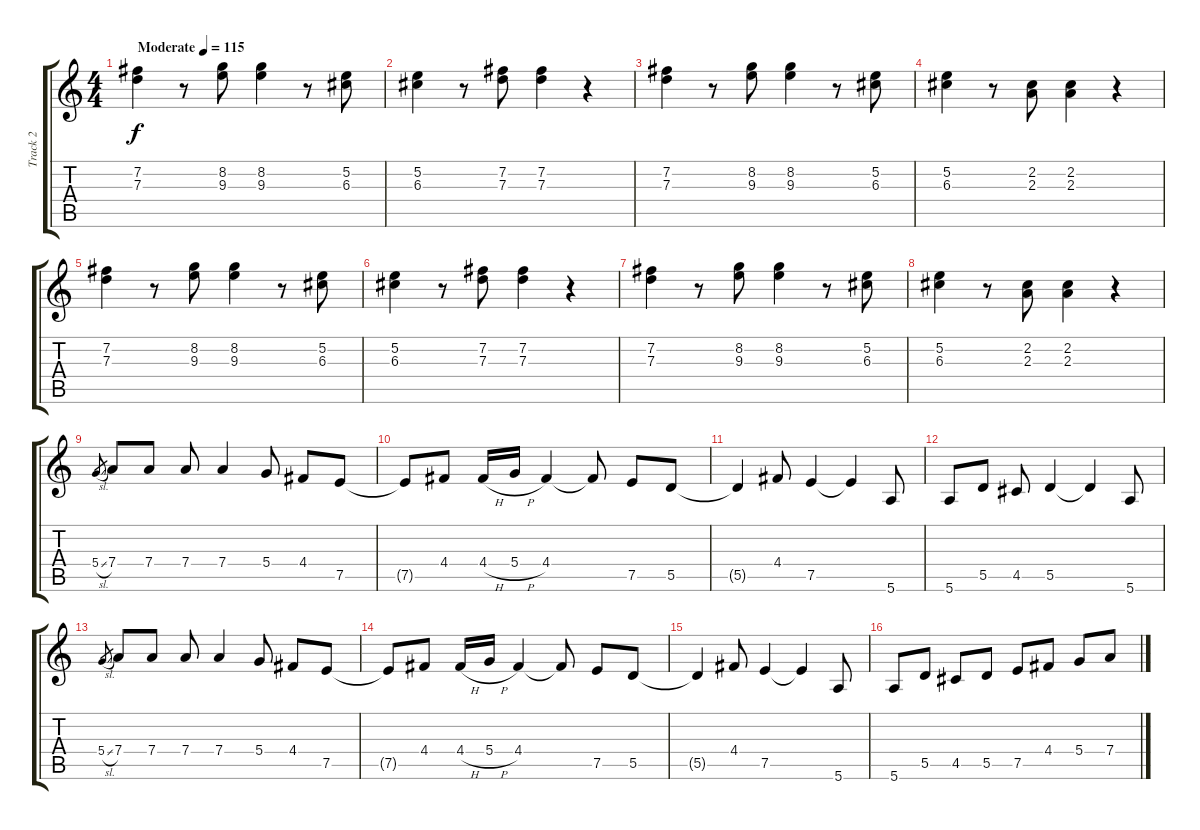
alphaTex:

\track ("Track 2" "Track 2") {instrument acousticguitarsteel}
\staff {score tabs}
\tuning (E4 B3 G3 D3 A2 E2) {hide}
\ts (4 4)
\tempo (115 "Moderate")
\clef g2
\ks c
(7.2 7.3).4{dy f instrument acousticguitarsteel} r.8 (8.2 9.3).8 (8.2 9.3).4 r.8 (5.2 6.3).8 |
(5.2 6.3).4 r.8 (7.2 7.3).8 (7.2 7.3).4 r.4 |
(7.2 7.3).4 r.8 (8.2 9.3).8 (8.2 9.3).4 r.8 (5.2 6.3).8 |
(5.2 6.3).4 r.8 (2.2 2.3).8 (2.2 2.3).4 r.4 |
(7.2 7.3).4 r.8 (8.2 9.3).8 (8.2 9.3).4 r.8 (5.2 6.3).8 |
(5.2 6.3).4 r.8 (7.2 7.3).8 (7.2 7.3).4 r.4 |
(7.2 7.3).4 r.8 (8.2 9.3).8 (8.2 9.3).4 r.8 (5.2 6.3).8 |
(5.2 6.3).4 r.8 (2.2 2.3).8 (2.2 2.3).4 r.4 |
5.4{sl}.8{gr} 7.4.8 7.4.8 7.4.8 7.4.4 5.4.8 4.4.8 7.5.8 |
7.5{t}.8 4.4.8 4.4{h}.16 5.4{h}.16 4.4.4 4.4{t}.8 7.5.8 5.5.8 |
5.5{t}.4 4.4.8 7.5.4 7.5{t}.4 5.6.8 |
5.6.8 5.5.8 4.5.8 5.5.4 5.5{t}.4 5.6.8 |
5.4{sl}.8{gr} 7.4.8 7.4.8 7.4.8 7.4.4 5.4.8 4.4.8 7.5.8 |
7.5{t}.8 4.4.8 4.4{h}.16 5.4{h}.16 4.4.4 4.4{t}.8 7.5.8 5.5.8 |
5.5{t}.4 4.4.8 7.5.4 7.5{t}.4 5.6.8 |
5.6.8 5.5.8 4.5.8 5.5.8 7.5.8 4.4.8 5.4.8 7.4.8
